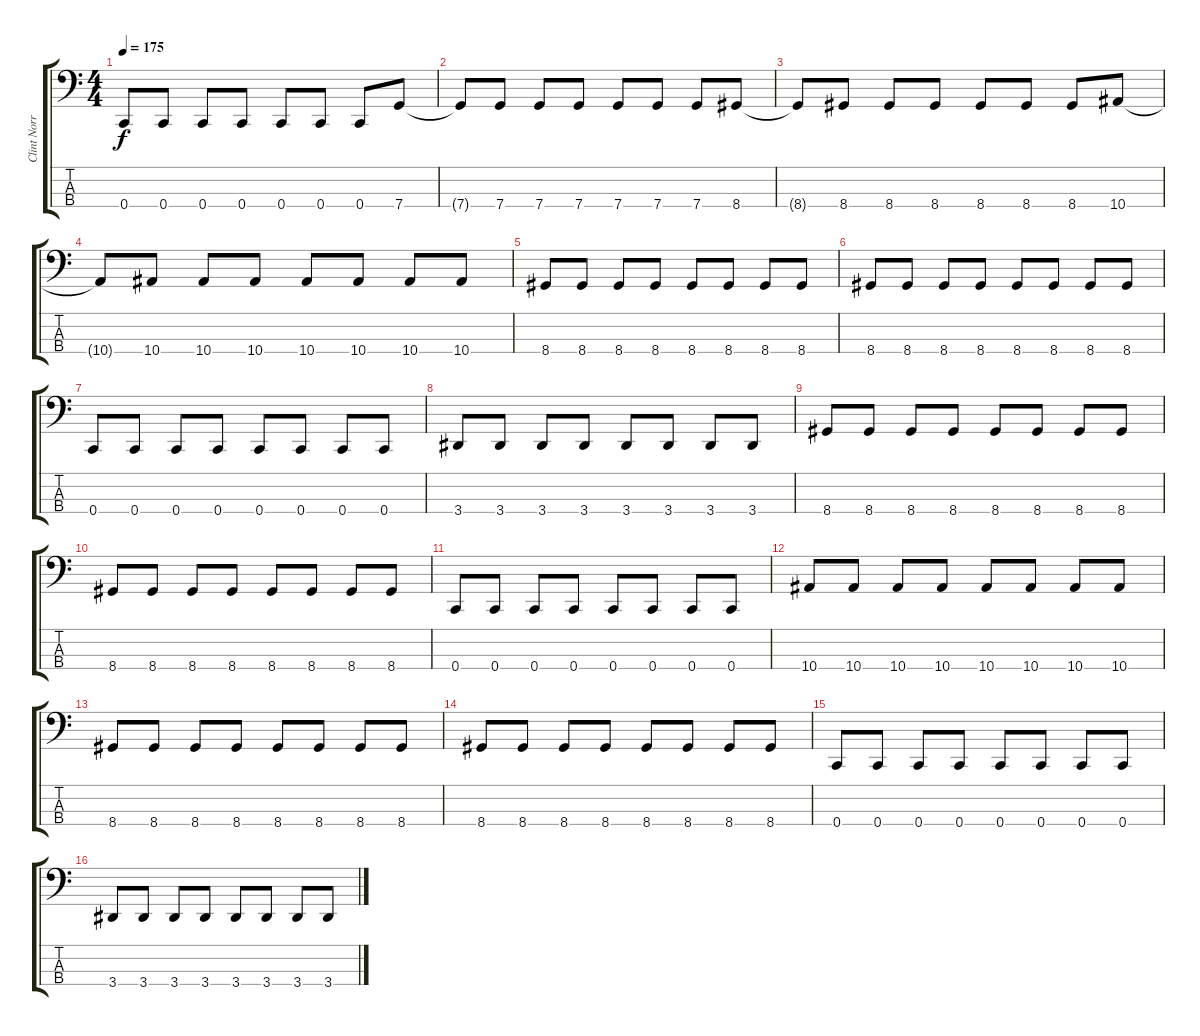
\track ("Clint Norris" "Clint Norr") {instrument electricbasspick}
\staff {score tabs}
\tuning (F2 C2 G1 C1) {hide}
\ts (4 4)
\tempo 175
\clef f4
\ks c
0.4{t}.8{dy f} 0.4.8 0.4.8 0.4.8 0.4.8 0.4.8 0.4.8 7.4.8 |
7.4{t}.8 7.4.8 7.4.8 7.4.8 7.4.8 7.4.8 7.4.8 8.4.8 |
8.4{t}.8 8.4.8 8.4.8 8.4.8 8.4.8 8.4.8 8.4.8 10.4.8 |
10.4{t}.8 10.4.8 10.4.8 10.4.8 10.4.8 10.4.8 10.4.8 10.4.8 |
8.4.8 8.4.8 8.4.8 8.4.8 8.4.8 8.4.8 8.4.8 8.4.8 |
8.4.8 8.4.8 8.4.8 8.4.8 8.4.8 8.4.8 8.4.8 8.4.8 |
0.4.8 0.4.8 0.4.8 0.4.8 0.4.8 0.4.8 0.4.8 0.4.8 |
3.4.8 3.4.8 3.4.8 3.4.8 3.4.8 3.4.8 3.4.8 3.4.8 |
8.4.8 8.4.8 8.4.8 8.4.8 8.4.8 8.4.8 8.4.8 8.4.8 |
8.4.8 8.4.8 8.4.8 8.4.8 8.4.8 8.4.8 8.4.8 8.4.8 |
0.4.8 0.4.8 0.4.8 0.4.8 0.4.8 0.4.8 0.4.8 0.4.8 |
10.4.8 10.4.8 10.4.8 10.4.8 10.4.8 10.4.8 10.4.8 10.4.8 |
8.4.8 8.4.8 8.4.8 8.4.8 8.4.8 8.4.8 8.4.8 8.4.8 |
8.4.8 8.4.8 8.4.8 8.4.8 8.4.8 8.4.8 8.4.8 8.4.8 |
0.4.8 0.4.8 0.4.8 0.4.8 0.4.8 0.4.8 0.4.8 0.4.8 |
3.4.8 3.4.8 3.4.8 3.4.8 3.4.8 3.4.8 3.4.8 3.4.8
